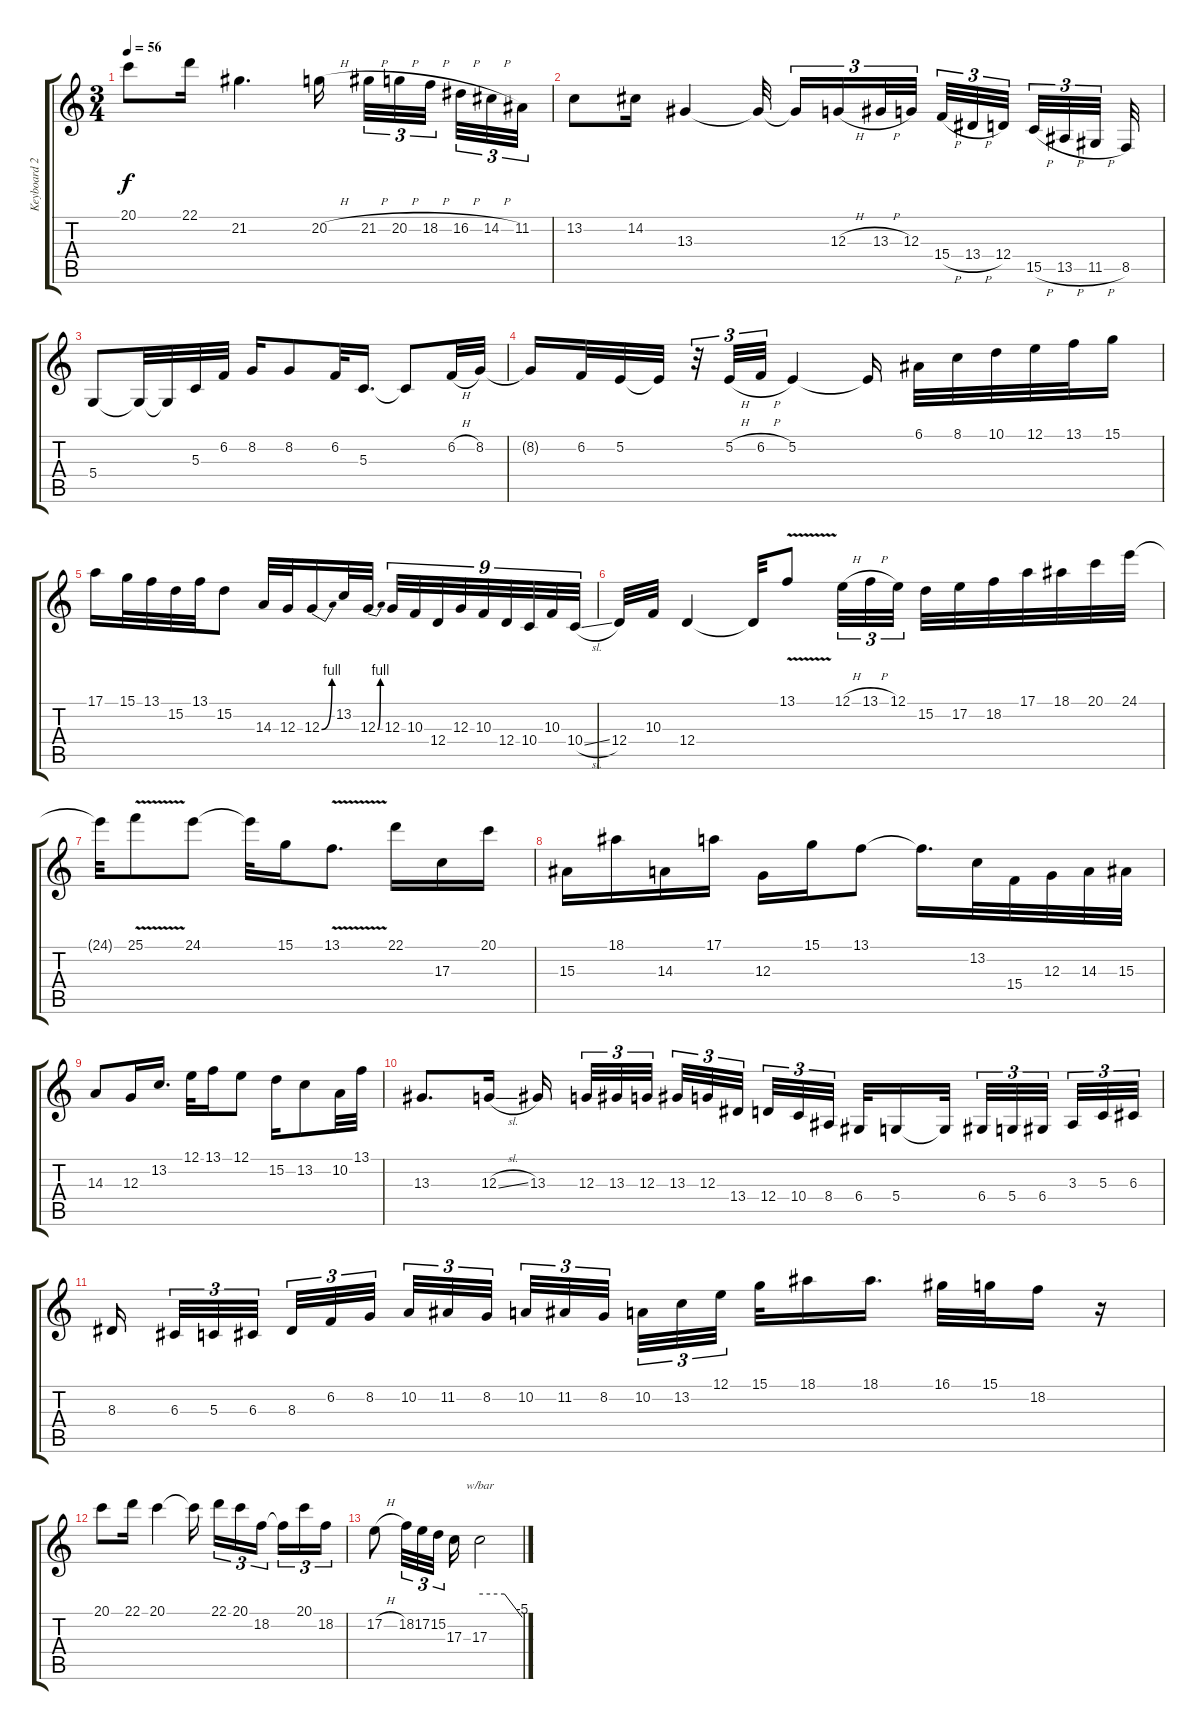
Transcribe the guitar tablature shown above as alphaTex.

\track ("Keyboard 2 " "Keyboard 2") {instrument pad1newage}
\staff {score tabs}
\tuning (E4 B3 G3 D3 A2 E2) {hide}
\ts (3 4)
\tempo 56
\clef g2
\ks c
20.1.8{dy f} 22.1.16 21.2.4{d} 20.2{h}.16{beam splitsecondary} 21.2{h}.32{tu (3 2)} 20.2{h}.32{tu (3 2)} 18.2{h}.32{tu (3 2) beam splitsecondary} 16.2{h}.32{tu (3 2)} 14.2{h}.32{tu (3 2)} 11.2.32{tu (3 2)} |
13.2.8 14.2.16 13.3.4 13.3{t}.32 13.3{t}.16{tu (3 2)} 12.3{h}.16{tu (3 2)} 13.3{h}.32{tu (3 2)} 12.3.32{tu (3 2) beam splitsecondary} 15.4{h}.32{tu (3 2)} 13.4{h}.32{tu (3 2)} 12.4.32{tu (3 2) beam splitsecondary} 15.5{h}.32{tu (3 2)} 13.5{h}.32{tu (3 2)} 11.5{h}.32{tu (3 2) beam splitsecondary} 8.5.32 |
5.4.8 5.4{t}.32 5.4{t}.32 5.3.32 6.2.32 8.2.16 8.2.8 6.2.32 5.3.16{d} 5.3{t}.8 6.2{h}.32 8.2.32 |
8.2{t}.16 6.2.32 5.2.32 5.2{t}.32 r.32{tu (3 2)} 5.2{h}.32{tu (3 2)} 6.2{h}.32{tu (3 2)} 5.2.4 5.2{t}.16 6.1.32 8.1.32 10.1.32 12.1.32 13.1.32 15.1.16 |
17.1.16 15.1.32 13.1.32 15.2.32 13.1.32 15.2.8 14.3.32 12.3.32 12.3{be (bend 0 0 60 4)}.16 13.2.32 12.3{be (bend 0 0 60 4)}.32 12.3.32{tu (9 8)} 10.3.32{tu (9 8)} 12.4.32{tu (9 8)} 12.3.32{tu (9 8)} 10.3.32{tu (9 8)} 12.4.32{tu (9 8)} 10.4.32{tu (9 8)} 10.3.32{tu (9 8)} 10.4{sl}.32{tu (9 8)} |
12.4.32 10.3.32 12.4.4 12.4{t}.32 13.1{v}.8 12.1{h}.32{tu (3 2)} 13.1{h}.32{tu (3 2)} 12.1.32{tu (3 2) beam splitsecondary} 15.2.32 17.2.32 18.2.32 17.1.32 18.1.32 20.1.32 24.1.32 |
24.1{t}.32 25.1{v}.8 24.1.8 24.1{t}.32 15.1.16 13.1{v}.8{d} 22.1.16 17.3.16 20.1.16 |
15.3.16 18.1.16 14.3.16 17.1.16 12.3.16 15.1.16 13.1.8 13.1{t}.16{d} 13.2.32 15.4.32 12.3.32 14.3.32 15.3.32 |
14.3.8 12.3.16 13.2.16{d} 12.1.32 13.1.16 12.1.8 15.2.16 13.2.8 10.2.32 13.1.32 |
13.3.8{d} 12.3{sl}.16 13.3.16{beam splitsecondary} 12.3.32{tu (3 2)} 13.3.32{tu (3 2)} 12.3.32{tu (3 2) beam splitsecondary} 13.3.32{tu (3 2)} 12.3.32{tu (3 2)} 13.4.32{tu (3 2) beam splitsecondary} 12.4.32{tu (3 2)} 10.4.32{tu (3 2)} 8.4.32{tu (3 2)} 6.4.32 5.4.16 5.4{t}.32{beam splitsecondary} 6.4.32{tu (3 2)} 5.4.32{tu (3 2)} 6.4.32{tu (3 2) beam splitsecondary} 3.3.32{tu (3 2)} 5.3.32{tu (3 2)} 6.3.32{tu (3 2)} |
8.3.16{beam splitsecondary} 6.3.32{tu (3 2)} 5.3.32{tu (3 2)} 6.3.32{tu (3 2) beam splitsecondary} 8.3.32{tu (3 2)} 6.2.32{tu (3 2)} 8.2.32{tu (3 2) beam splitsecondary} 10.2.32{tu (3 2)} 11.2.32{tu (3 2)} 8.2.32{tu (3 2)} 10.2.32{tu (3 2)} 11.2.32{tu (3 2)} 8.2.32{tu (3 2) beam splitsecondary} 10.2.32{tu (3 2)} 13.2.32{tu (3 2)} 12.1.32{tu (3 2) beam splitsecondary} 15.1.32 18.1.16 18.1.16{d} 16.1.32 15.1.32 18.2.16 r.16 |
20.1.8 22.1.16 20.1.4 20.1{t}.16 22.1.16{tu (3 2)} 20.1.16{tu (3 2)} 18.2.16{tu (3 2) beam splitsecondary} 18.2{t}.16{tu (3 2)} 20.1.16{tu (3 2)} 18.2.16{tu (3 2)} |
17.2{h}.8 18.2.32{tu (3 2)} 17.2.32{tu (3 2)} 15.2.32{tu (3 2) beam splitsecondary} 17.3.16 17.3.2{tbe (custom default 0 0 35 0 60 -20)}
